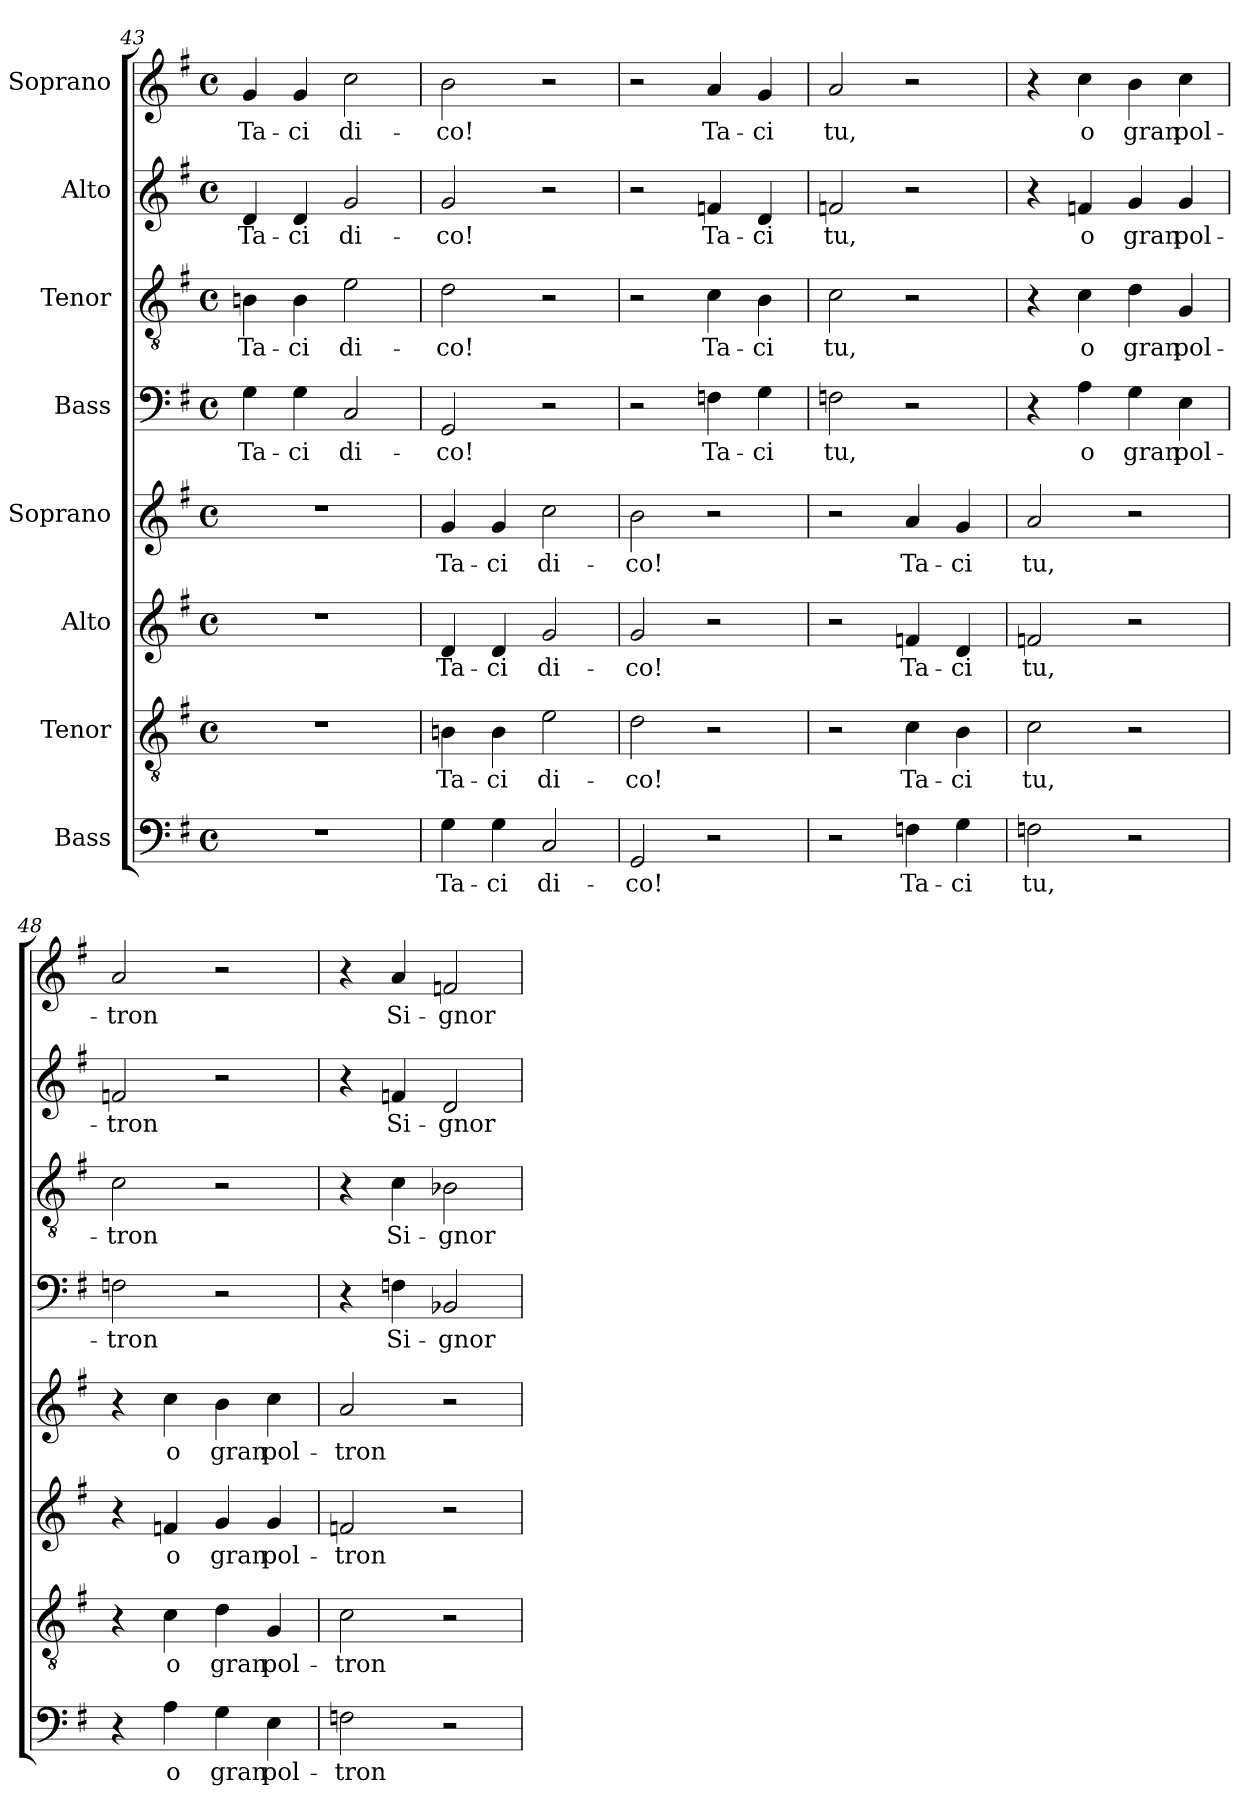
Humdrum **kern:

**kern	**text	**kern	**text	**kern	**text	**kern	**text	**kern	**text	**kern	**text	**kern	**text	**kern	**text
*part8	*part8	*part7	*part7	*part6	*part6	*part5	*part5	*part4	*part4	*part3	*part3	*part2	*part2	*part1	*part1
*staff8	*staff8	*staff7	*staff7	*staff6	*staff6	*staff5	*staff5	*staff4	*staff4	*staff3	*staff3	*staff2	*staff2	*staff1	*staff1
*I"Bass	*	*I"Tenor	*	*I"Alto	*	*I"Soprano	*	*I"Bass	*	*I"Tenor	*	*I"Alto	*	*I"Soprano	*
*clefF4	*	*clefGv2	*	*clefG2	*	*clefG2	*	*clefF4	*	*clefGv2	*	*clefG2	*	*clefG2	*
*k[f#]	*	*k[f#]	*	*k[f#]	*	*k[f#]	*	*k[f#]	*	*k[f#]	*	*k[f#]	*	*k[f#]	*
*G:	*	*G:	*	*G:	*	*G:	*	*G:	*	*G:	*	*G:	*	*G:	*
*M4/4	*	*M4/4	*	*M4/4	*	*M4/4	*	*M4/4	*	*M4/4	*	*M4/4	*	*M4/4	*
*met(c)	*	*met(c)	*	*met(c)	*	*met(c)	*	*met(c)	*	*met(c)	*	*met(c)	*	*met(c)	*
=43	=43	=43	=43	=43	=43	=43	=43	=43	=43	=43	=43	=43	=43	=43	=43
1r	.	1r	.	1r	.	1r	.	4G\	Ta-	4Bn\	Ta-	4d/	Ta-	4g/	Ta-
.	.	.	.	.	.	.	.	4G\	-ci	4B\	-ci	4d/	-ci	4g/	-ci
.	.	.	.	.	.	.	.	2C/	di-	2e\	di-	2g/	di-	2cc\	di-
=44	=44	=44	=44	=44	=44	=44	=44	=44	=44	=44	=44	=44	=44	=44	=44
4G\	Ta-	4Bn\	Ta-	4d/	Ta-	4g/	Ta-	2GG/	-co!	2d\	-co!	2g/	-co!	2b\	-co!
4G\	-ci	4B\	-ci	4d/	-ci	4g/	-ci	.	.	.	.	.	.	.	.
2C/	di-	2e\	di-	2g/	di-	2cc\	di-	2r	.	2r	.	2r	.	2r	.
=45	=45	=45	=45	=45	=45	=45	=45	=45	=45	=45	=45	=45	=45	=45	=45
2GG/	-co!	2d\	-co!	2g/	-co!	2b\	-co!	2r	.	2r	.	2r	.	2r	.
2r	.	2r	.	2r	.	2r	.	4Fn\	Ta-	4c\	Ta-	4fn/	Ta-	4a/	Ta-
.	.	.	.	.	.	.	.	4G\	-ci	4B\	-ci	4d/	-ci	4g/	-ci
=46	=46	=46	=46	=46	=46	=46	=46	=46	=46	=46	=46	=46	=46	=46	=46
2r	.	2r	.	2r	.	2r	.	2Fn\	tu,	2c\	tu,	2fn/	tu,	2a/	tu,
4Fn\	Ta-	4c\	Ta-	4fn/	Ta-	4a/	Ta-	2r	.	2r	.	2r	.	2r	.
4G\	-ci	4B\	-ci	4d/	-ci	4g/	-ci	.	.	.	.	.	.	.	.
=47	=47	=47	=47	=47	=47	=47	=47	=47	=47	=47	=47	=47	=47	=47	=47
2Fn\	tu,	2c\	tu,	2fn/	tu,	2a/	tu,	4r	.	4r	.	4r	.	4r	.
.	.	.	.	.	.	.	.	4A\	o	4c\	o	4fn/	o	4cc\	o
2r	.	2r	.	2r	.	2r	.	4G\	gran	4d\	gran	4g/	gran	4b\	gran
.	.	.	.	.	.	.	.	4E\	pol-	4G/	pol-	4g/	pol-	4cc\	pol-
=48	=48	=48	=48	=48	=48	=48	=48	=48	=48	=48	=48	=48	=48	=48	=48
4r	.	4r	.	4r	.	4r	.	2Fn\	-tron	2c\	-tron	2fn/	-tron	2a/	-tron
4A\	o	4c\	o	4fn/	o	4cc\	o	.	.	.	.	.	.	.	.
4G\	gran	4d\	gran	4g/	gran	4b\	gran	2r	.	2r	.	2r	.	2r	.
4E\	pol-	4G/	pol-	4g/	pol-	4cc\	pol-	.	.	.	.	.	.	.	.
!!LO:LB:g=z
=49	=49	=49	=49	=49	=49	=49	=49	=49	=49	=49	=49	=49	=49	=49	=49
2Fn\	-tron	2c\	-tron	2fn/	-tron	2a/	-tron	4r	.	4r	.	4r	.	4r	.
.	.	.	.	.	.	.	.	4Fn\	Si-	4c\	Si-	4fn/	Si-	4a/	Si-
2r	.	2r	.	2r	.	2r	.	2BB-X/	-gnor	2B-X\	-gnor	2d/	-gnor	2fn/	-gnor
=	=	=	=	=	=	=	=	=	=	=	=	=	=	=	=
*-	*-	*-	*-	*-	*-	*-	*-	*-	*-	*-	*-	*-	*-	*-	*-
